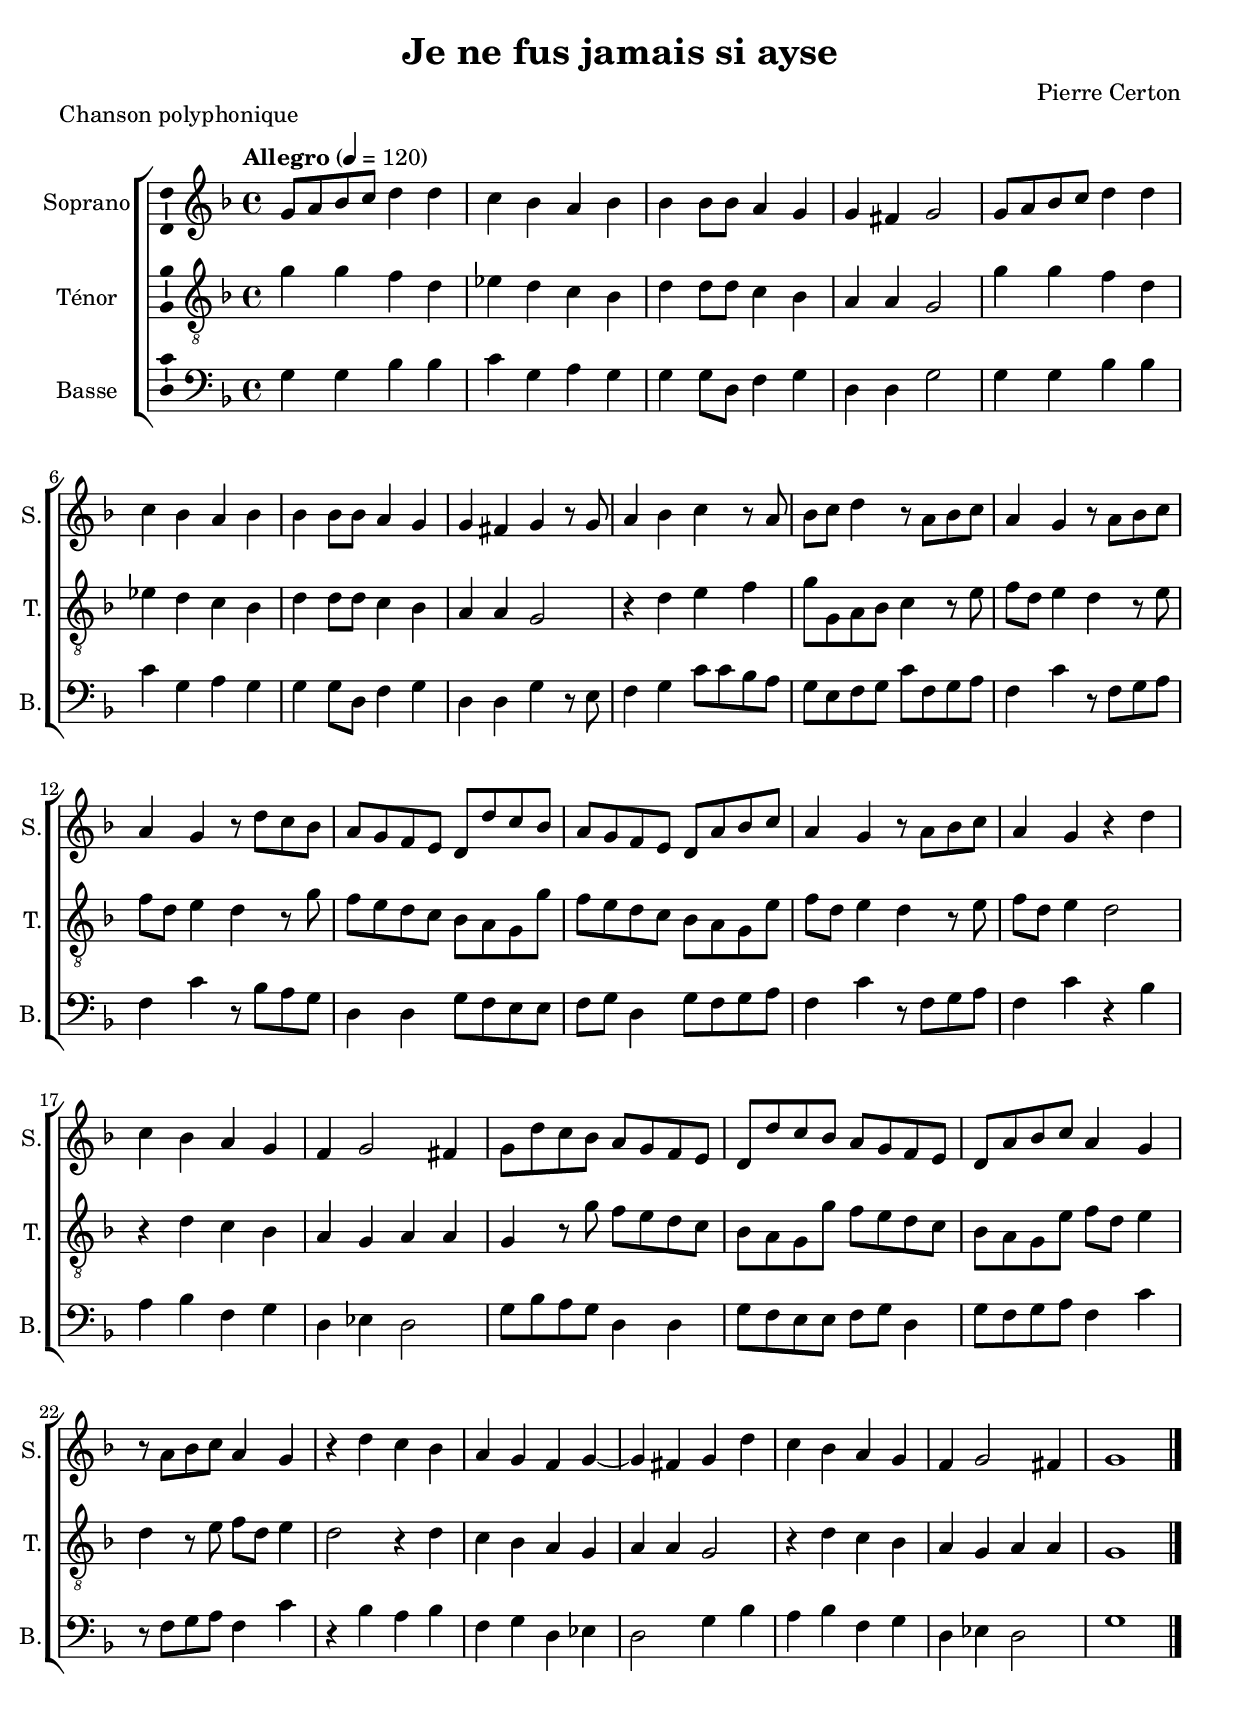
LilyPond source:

\version "2.14.2"
\language "italiano"

\paper {
  system-system-spacing #'padding = #5
}

\header {
  composer = "Pierre Certon"
  title = "Je ne fus jamais si ayse"
  piece = "Chanson polyphonique"
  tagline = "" % no footer
}

global = {
  \key fa \major
  \time 4/4
  \tempo "Allegro" 4 = 120
}

notesA = {
  sol8 la sib do re4 re
  do4 sib la sib
  sib4 sib8 sib la4 sol
  sol4 fad sol2
  
  sol8 la sib do re4 re
  do4 sib la sib
  sib4 sib8 sib la4 sol
  sol4 fad sol4 r8 sol
  
  la4 sib do r8 la
  sib8 do re4 r8 la sib do
  la4 sol r8 la sib do
  la4 sol r8 re' do sib
  
  la8 sol fa mi
  re8 re' do sib
  la8 sol fa mi re la' sib do
  la4 sol r8 la sib do
  la4 sol r re'
  do4 sib la sol
  fa4 sol2 fad4
  sol8 re' do sib la sol fa mi
  
  re8 re' do sib la sol fa mi
  re8 la' sib do la4 sol
  r8 la sib do la4 sol
  r4 re' do sib
  la4 sol fa sol~
  sol4 fad sol re'
  
  do4 sib la sol
  fa4 sol2 fad4
  sol1
  
  \bar "|."
}

notesB = {
  sol'4 sol fa re
  mib4 re do sib
  re4 re8 re do4 sib
  la4 la sol2
  
  sol'4 sol fa re
  mib4 re do sib
  re4 re8 re do4 sib
  la4 la sol2
  
  r4 re' mi fa
  sol8 sol, la sib do4 r8 mi
  fa8 re mi4 re r8 mi
  fa8 re mi4 re r8 sol
  
  fa8 mi re do
  sib8 la sol sol'
  fa8 mi re do sib la sol mi'
  fa8 re mi4 re r8 mi
  fa8 re mi4 re2
  r4 re do sib
  la4 sol la la
  
  sol4 r8 sol' fa mi re do
  sib8 la sol sol' fa mi re do
  sib8 la sol mi' fa re mi4
  re4 r8 mi fa re mi4
  re2 r4 re
  do4 sib la sol
  la4 la sol2
  
  r4 re' do sib
  la4 sol la la
  sol1
}

notesC = {
  sol4 sol sib sib
  do4 sol la sol
  sol4 sol8 re fa4 sol
  re4 re sol2
  
  sol4 sol sib sib
  do4 sol la sol
  sol4 sol8 re fa4 sol
  re4 re sol4 r8 mi

  fa4 sol do8 do sib la
  sol8 mi fa sol do fa, sol la
  fa4 do' r8 fa, sol la
  fa4 do' r8 sib la sol
  
  re4 re
  sol8 fa mi mi
  fa8 sol re4 sol8 fa sol la
  fa4 do' r8 fa, sol la
  fa4 do' r sib
  la4 sib fa sol
  re4 mib re2
  sol8 sib la sol re4 re
  
  sol8 fa mi mi
  fa8 sol re4 sol8 fa sol la
  fa4 do' r8 fa, sol la
  fa4 do' r sib
  la4 sib fa sol
  re4 mib re2
  
  sol4 sib
  la4 sib fa sol
  re4 mib re2
  sol1
}

lyricsA = \lyricmode {

}

lyricsB = \lyricmode {

}

lyricsC = \lyricmode {

}

\score {
  \new ChoirStaff <<
    \new Staff <<
      \set Staff.midiInstrument = #"choir aahs"
      \new Voice = "Soprano" <<
        \global
        \set Staff.instrumentName = #"Soprano"
        \set Staff.shortInstrumentName = #"S."
        \relative do'' {
          \clef treble
          \notesA
        }
        \addlyrics {
          \lyricsA
        }
      >>
    >>
    \new Staff <<
      \set Staff.midiInstrument = #"choir aahs"
      \new Voice = "Ténor" <<
        \global
        \set Staff.instrumentName = #"Ténor"
        \set Staff.shortInstrumentName = #"T."
        \relative do' {
          \clef "G_8"
          \notesB
        }
        \addlyrics {
          \lyricsB
        }
      >>
    >>
    \new Staff <<
      \set Staff.midiInstrument = #"choir aahs"
      \new Voice = "Basse" <<
        \global
        \set Staff.instrumentName = #"Basse"
        \set Staff.shortInstrumentName = #"B."
        \relative do' {
          \clef bass
          \notesC
        }
        \addlyrics {
          \lyricsC
        }
      >>
    >>
  >>

  \midi { }

  \layout {
    \context {
        \Voice
        \consists Ambitus_engraver % display ambitus
    }
  }
}